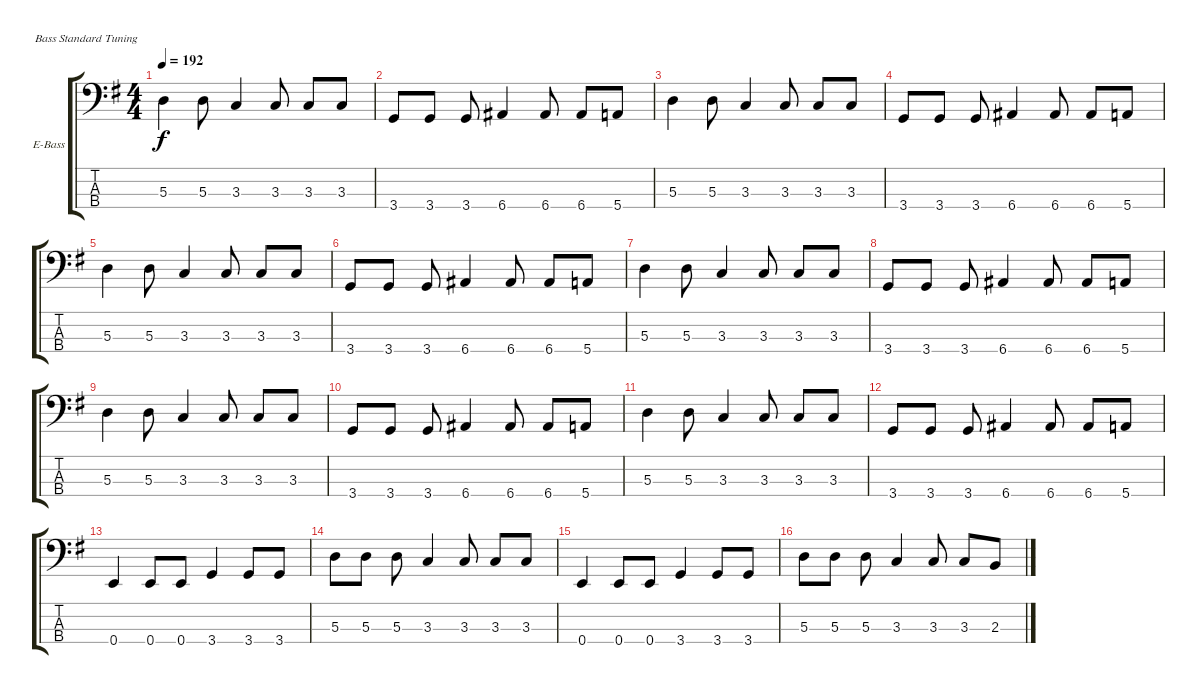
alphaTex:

\defaultSystemsLayout 4
\bracketExtendMode groupsimilarinstruments
\firstSystemTrackNameOrientation horizontal
\otherSystemsTrackNameOrientation horizontal
\track ("Electric Bass" "E-Bass") {instrument electricbassfinger}
\staff {score tabs}
\tuning (G2 D2 A1 E1)
\ts (4 4)
\tempo 192
\clef f4
\scale
1.05549
\ks g
5.3.4{dy f} 5.3.8 3.3.4 3.3.8 3.3.8 3.3.8 |
\scale
0.944515 3.4.8 3.4.8 3.4.8 6.4.4 6.4.8 6.4.8 5.4.8 |
\scale
1.05549 5.3.4 5.3.8 3.3.4 3.3.8 3.3.8 3.3.8 |
\scale
0.944515 3.4.8 3.4.8 3.4.8 6.4.4 6.4.8 6.4.8 5.4.8 |
\scale
1.05549 5.3.4 5.3.8 3.3.4 3.3.8 3.3.8 3.3.8 |
\scale
0.944515 3.4.8 3.4.8 3.4.8 6.4.4 6.4.8 6.4.8 5.4.8 |
\scale
1.05549 5.3.4 5.3.8 3.3.4 3.3.8 3.3.8 3.3.8 |
\scale
0.944515 3.4.8 3.4.8 3.4.8 6.4.4 6.4.8 6.4.8 5.4.8 |
\scale
1.05549 5.3.4 5.3.8 3.3.4 3.3.8 3.3.8 3.3.8 |
\scale
0.944515 3.4.8 3.4.8 3.4.8 6.4.4 6.4.8 6.4.8 5.4.8 |
\scale
1.05549 5.3.4 5.3.8 3.3.4 3.3.8 3.3.8 3.3.8 |
\scale
0.944515 3.4.8 3.4.8 3.4.8 6.4.4 6.4.8 6.4.8 5.4.8 |
\scale
1.05549 0.4.4 0.4.8 0.4.8 3.4.4 3.4.8 3.4.8 |
\scale
0.944515 5.3.8 5.3.8 5.3.8 3.3.4 3.3.8 3.3.8 3.3.8 |
\scale
1.05549 0.4.4 0.4.8 0.4.8 3.4.4 3.4.8 3.4.8 |
\scale
0.944515 5.3.8 5.3.8 5.3.8 3.3.4 3.3.8 3.3.8 2.3.8
